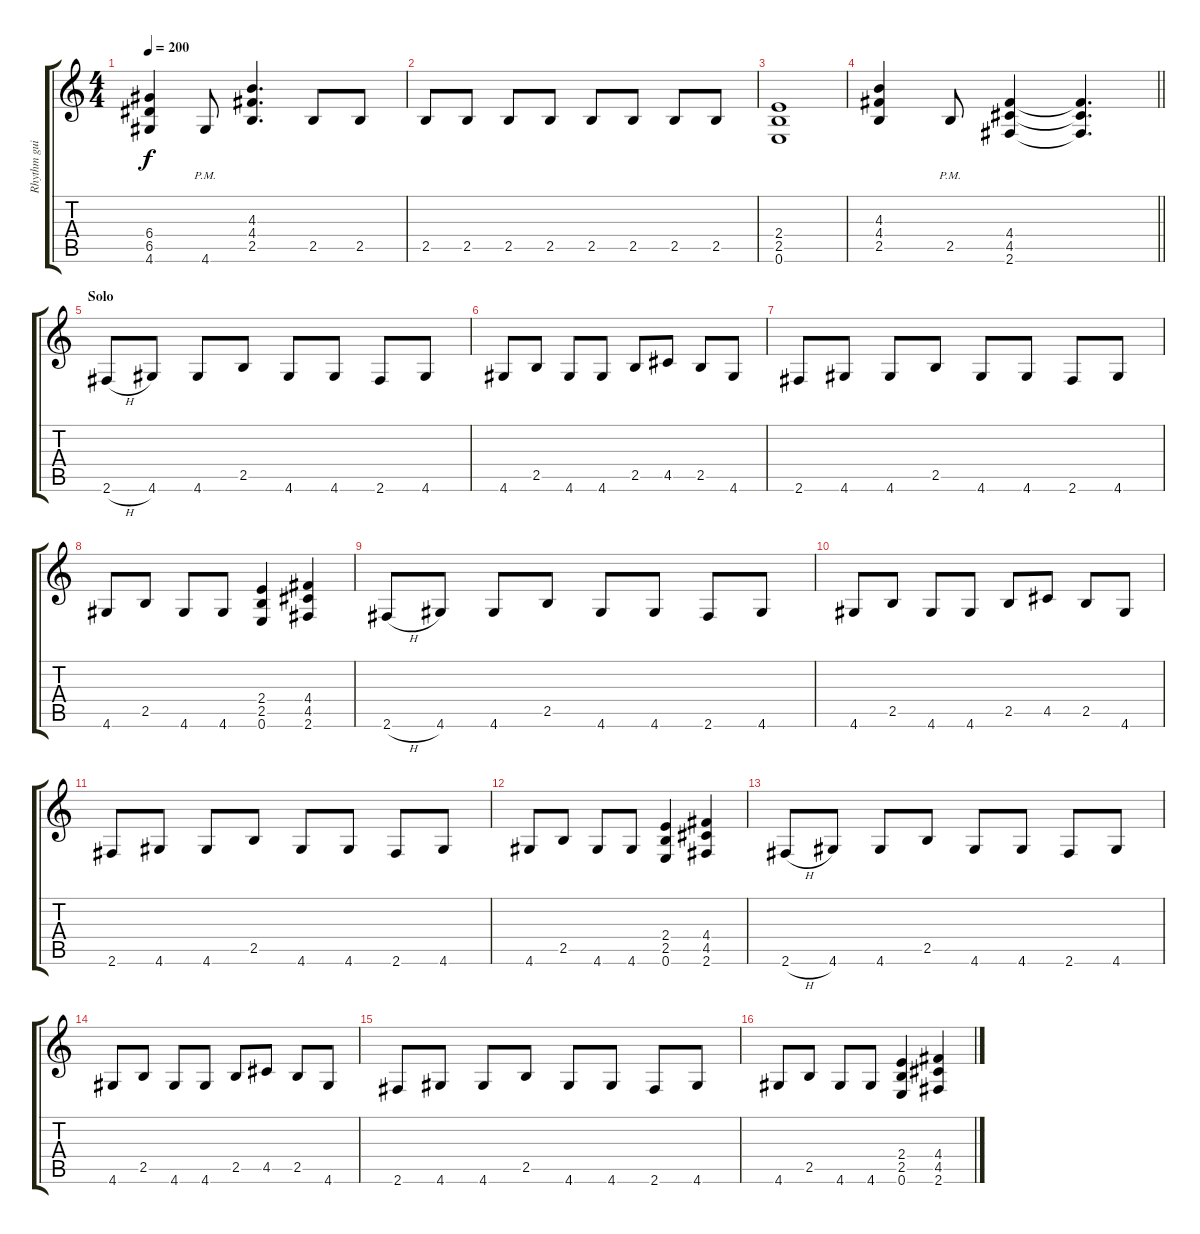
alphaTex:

\track ("Rhythm guitar 1" "Rhythm gui") {instrument distortionguitar}
\staff {score tabs}
\tuning (E4 B3 G3 D3 A2 E2) {hide}
\ts (4 4)
\tempo 200
\clef g2
\ks c
(6.4 6.5 4.6).4{dy f} 4.6{pm}.8 (4.3 4.4 2.5).4{d} 2.5.8 2.5.8 |
2.5.8 2.5.8 2.5.8 2.5.8 2.5.8 2.5.8 2.5.8 2.5.8 |
(2.4 2.5 0.6).1 |
\barLineRight lightlight
(4.3 4.4 2.5).4 2.5{pm}.8 (4.4 4.5 2.6).4 (4.4{t} 4.5{t} 2.6{t}).4{d} |
\section ("" "Solo")
2.6{h}.8 4.6.8 4.6.8 2.5.8 4.6.8 4.6.8 2.6.8 4.6.8 |
4.6.8 2.5.8 4.6.8 4.6.8 2.5.8 4.5.8 2.5.8 4.6.8 |
2.6.8 4.6.8 4.6.8 2.5.8 4.6.8 4.6.8 2.6.8 4.6.8 |
4.6.8 2.5.8 4.6.8 4.6.8 (2.4 2.5 0.6).4 (4.4 4.5 2.6).4 |
2.6{h}.8 4.6.8 4.6.8 2.5.8 4.6.8 4.6.8 2.6.8 4.6.8 |
4.6.8 2.5.8 4.6.8 4.6.8 2.5.8 4.5.8 2.5.8 4.6.8 |
2.6.8 4.6.8 4.6.8 2.5.8 4.6.8 4.6.8 2.6.8 4.6.8 |
4.6.8 2.5.8 4.6.8 4.6.8 (2.4 2.5 0.6).4 (4.4 4.5 2.6).4 |
2.6{h}.8 4.6.8 4.6.8 2.5.8 4.6.8 4.6.8 2.6.8 4.6.8 |
4.6.8 2.5.8 4.6.8 4.6.8 2.5.8 4.5.8 2.5.8 4.6.8 |
2.6.8 4.6.8 4.6.8 2.5.8 4.6.8 4.6.8 2.6.8 4.6.8 |
4.6.8 2.5.8 4.6.8 4.6.8 (2.4 2.5 0.6).4 (4.4 4.5 2.6).4
